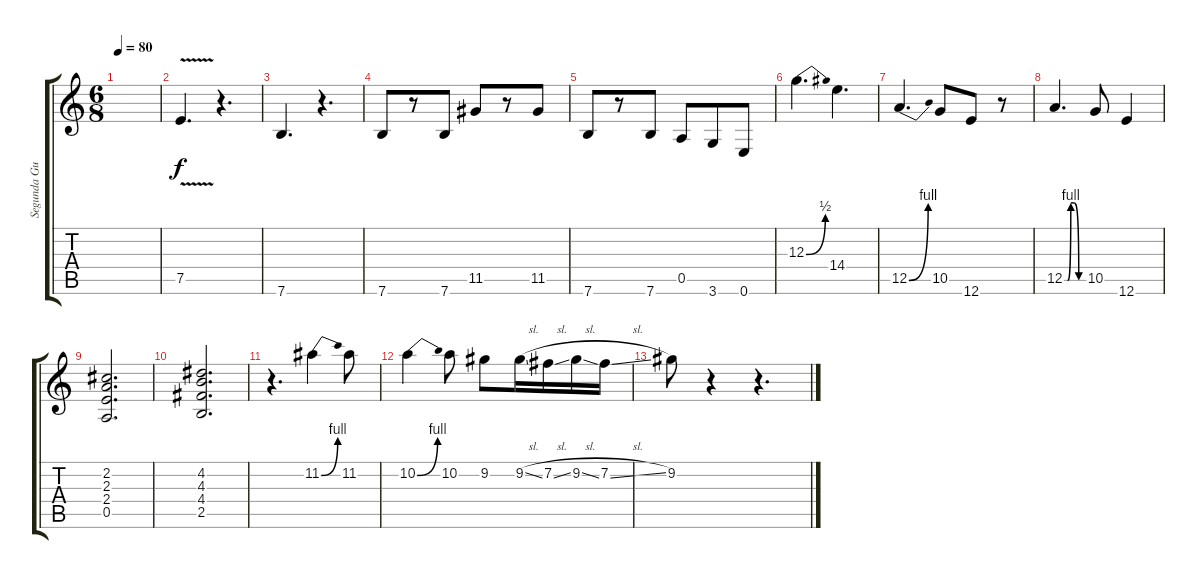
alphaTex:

\track ("Segunda Guitarra" "Segunda Gu") {instrument overdrivenguitar}
\staff {score tabs}
\tuning (E4 B3 G3 D3 A2 E2) {hide}
\ts (6 8)
\tempo 80
\clef g2
\ks c
|
7.5{v}.4{d} r.4{d} |
7.6.4{d} r.4{d} |
7.6.8 r.8 7.6.8 11.5.8 r.8 11.5.8 |
7.6.8 r.8 7.6.8 0.5.8 3.6.8 0.6.8 |
12.3{be (bend 0 0 60 2)}.4{d} 14.4.4{d} |
12.5{be (bend 0 0 60 4)}.4{d} 10.5.8 12.6.8 r.8 |
12.5{be (custom 0 0 10 0 20 4 30 4 45 0 60 0)}.4{d} 10.5.8 12.6.4 |
(2.2 2.3 2.4 0.5).2{d} |
(4.2 4.3 4.4 2.5).2{d} |
r.4{d} 11.2{be (bend 0 0 60 4)}.4 11.2.8 |
10.2{be (bend 0 0 60 4)}.4 10.2.8 9.2.8 9.2{sl}.16 7.2{sl}.16 9.2{sl}.16 7.2{sl}.16 |
9.2.8 r.4 r.4{d}
